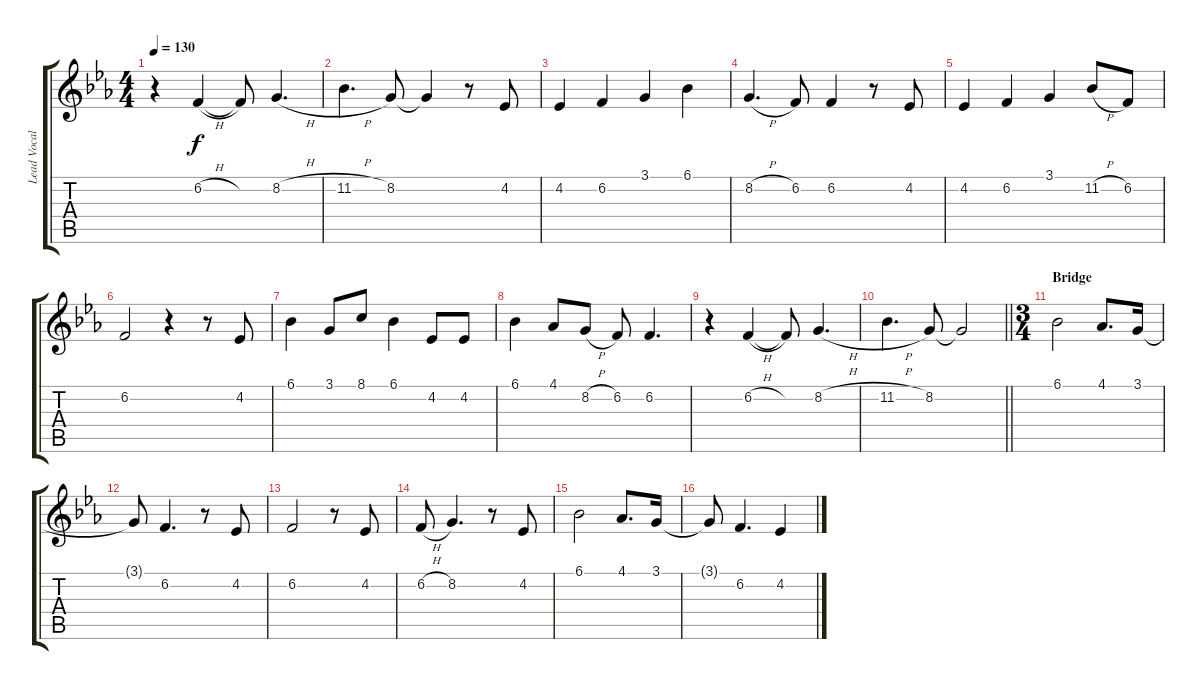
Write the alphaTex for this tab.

\track ("Lead Vocals" "Lead Vocal") {instrument altosax bank 255}
\staff {score tabs}
\tuning (E4 B3 G3 D3 A2 E2) {hide}
\ts (4 4)
\tempo 130
\clef g2
\ks eb
r.4{dy f} 6.2{h}.4 6.2{t}.8 8.2{h}.4{d} |
11.2{h}.4{d} 8.2.8 8.2{t}.4 r.8 4.2.8 |
4.2.4 6.2.4 3.1.4 6.1.4 |
8.2{h}.4{d} 6.2.8 6.2.4 r.8 4.2.8 |
4.2.4 6.2.4 3.1.4 11.2{h}.8 6.2.8 |
6.2.2 r.4 r.8 4.2.8 |
6.1.4 3.1.8 8.1.8 6.1.4 4.2.8 4.2.8 |
6.1.4 4.1.8 8.2{h}.8 6.2.8 6.2.4{d} |
r.4 6.2{h}.4 6.2{t}.8 8.2{h}.4{d} |
\barLineRight lightlight
11.2{h}.4{d} 8.2.8 8.2{t}.2 |
\ts (3 4)
\section ("" "Bridge")
6.1.2 4.1.8{d} 3.1.16 |
3.1{t}.8 6.2.4{d} r.8 4.2.8 |
6.2.2 r.8 4.2.8 |
6.2{h}.8 8.2.4{d} r.8 4.2.8 |
6.1.2 4.1.8{d} 3.1.16 |
3.1{t}.8 6.2.4{d} 4.2.4
